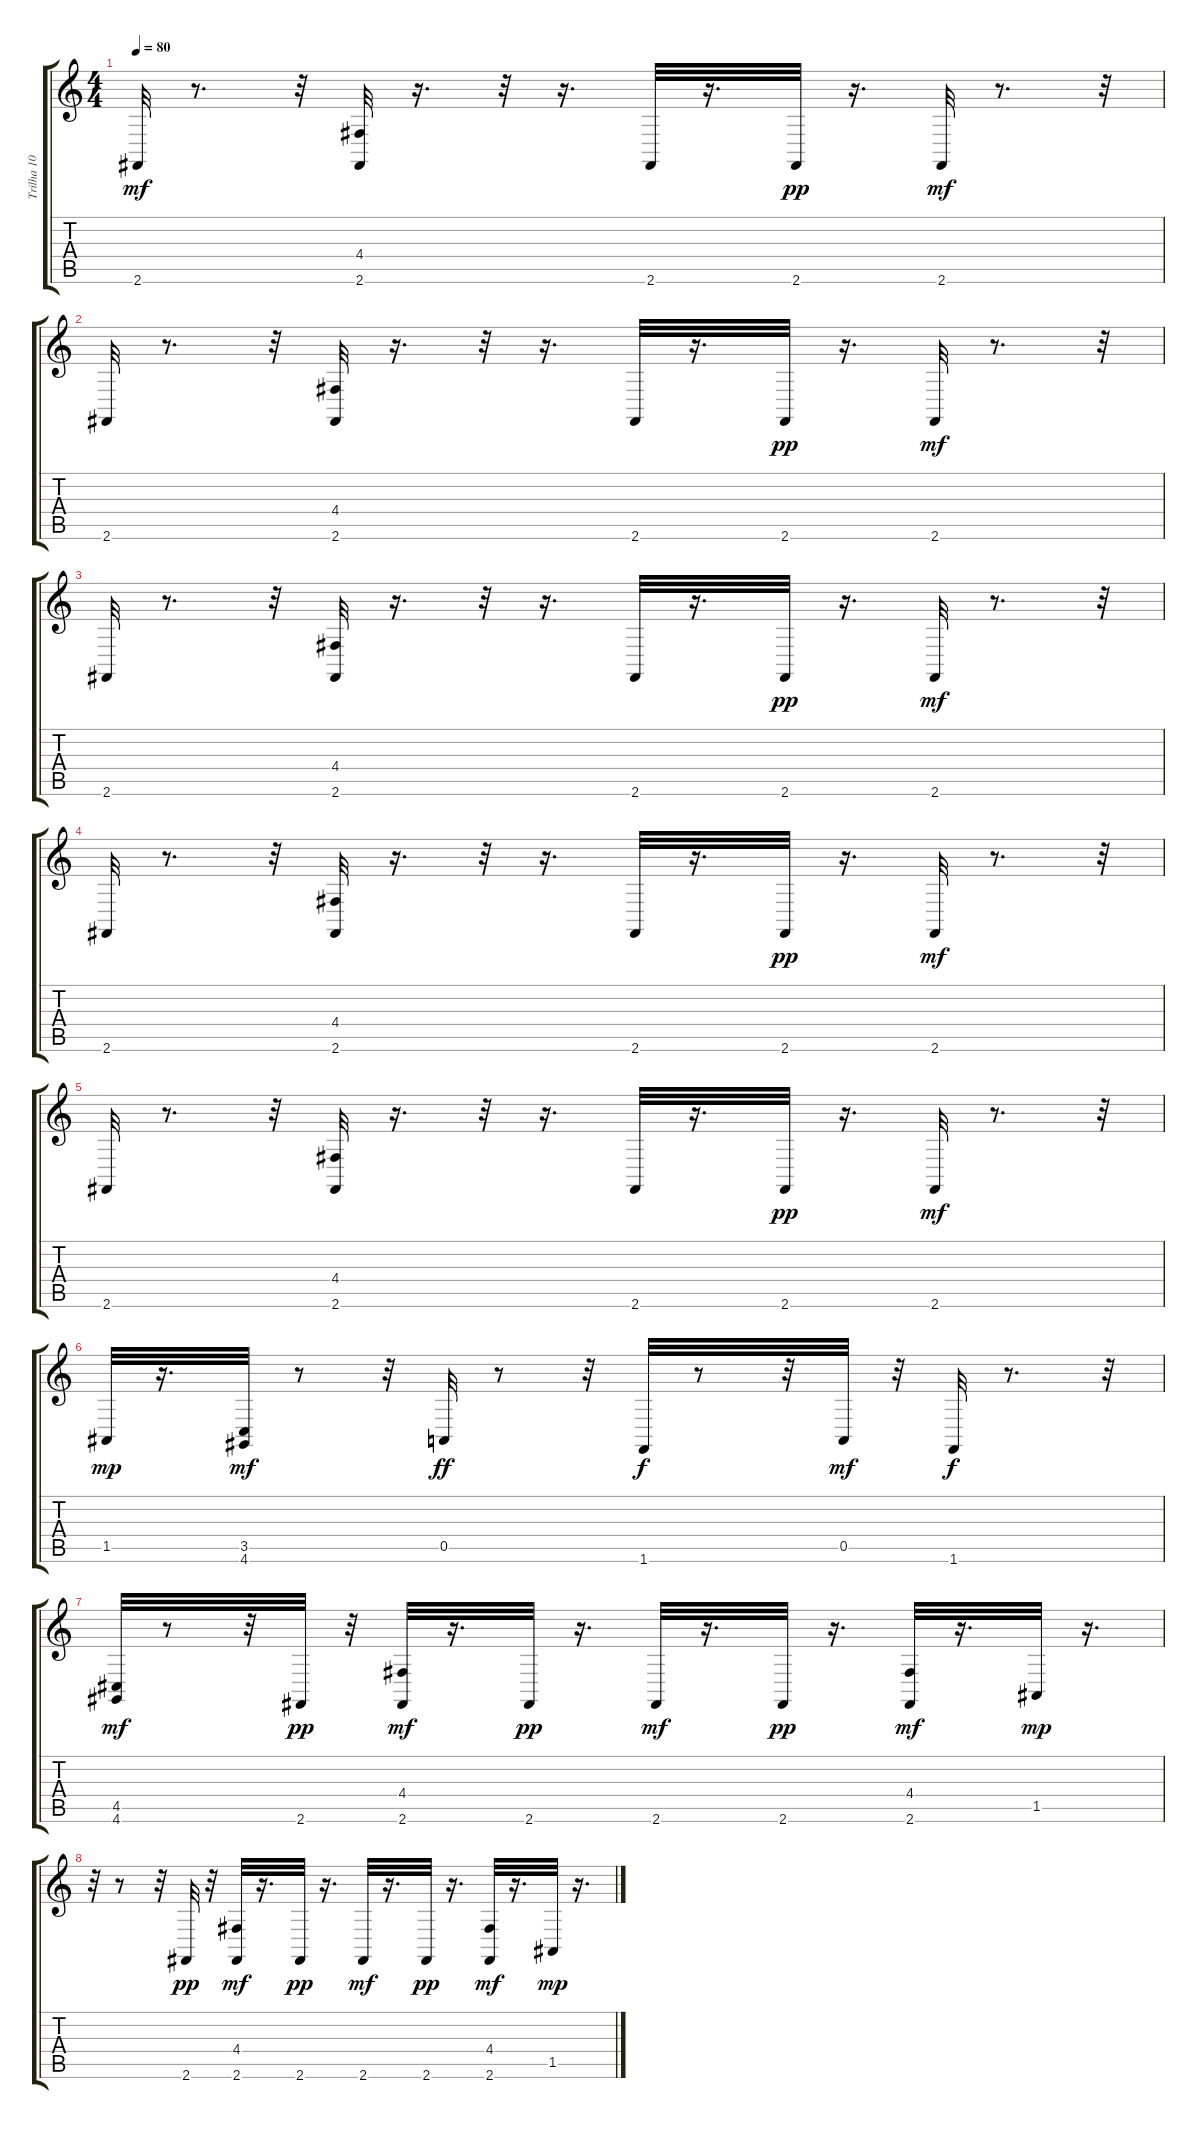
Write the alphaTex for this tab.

\track ("Trilha 10" "Trilha 10") {instrument acousticgrandpiano}
\staff {score tabs}
\tuning (E4 B3 G3 D3 A2 E2) {hide}
\ts (4 4)
\tempo 80
\clef g2
\ks c
2.6.32{dy mf} r.8{d} r.32 (4.4 2.6).32 r.16{d} r.32 r.16{d} 2.6.32 r.16{d} 2.6.32{dy pp} r.16{d} 2.6.32{dy mf} r.8{d} r.32 |
2.6.32 r.8{d} r.32 (4.4 2.6).32 r.16{d} r.32 r.16{d} 2.6.32 r.16{d} 2.6.32{dy pp} r.16{d} 2.6.32{dy mf} r.8{d} r.32 |
2.6.32 r.8{d} r.32 (4.4 2.6).32 r.16{d} r.32 r.16{d} 2.6.32 r.16{d} 2.6.32{dy pp} r.16{d} 2.6.32{dy mf} r.8{d} r.32 |
2.6.32 r.8{d} r.32 (4.4 2.6).32 r.16{d} r.32 r.16{d} 2.6.32 r.16{d} 2.6.32{dy pp} r.16{d} 2.6.32{dy mf} r.8{d} r.32 |
2.6.32 r.8{d} r.32 (4.4 2.6).32 r.16{d} r.32 r.16{d} 2.6.32 r.16{d} 2.6.32{dy pp} r.16{d} 2.6.32{dy mf} r.8{d} r.32 |
1.5.32{dy mp} r.16{d} (3.5 4.6).32{dy mf} r.8 r.32 0.5.32{dy ff} r.8 r.32 1.6.32{dy f} r.8 r.32 0.5.32{dy mf} r.32 1.6.32{dy f} r.8{d} r.32 |
(4.5 4.6).32{dy mf} r.8 r.32 2.6.32{dy pp} r.32 (4.4 2.6).32{dy mf} r.16{d} 2.6.32{dy pp} r.16{d} 2.6.32{dy mf} r.16{d} 2.6.32{dy pp} r.16{d} (4.4 2.6).32{dy mf} r.16{d} 1.5.32{dy mp} r.16{d} |
r.32 r.8 r.32 2.6.32{dy pp} r.32 (4.4 2.6).32{dy mf} r.16{d} 2.6.32{dy pp} r.16{d} 2.6.32{dy mf} r.16{d} 2.6.32{dy pp} r.16{d} (4.4 2.6).32{dy mf} r.16{d} 1.5.32{dy mp} r.16{d}
